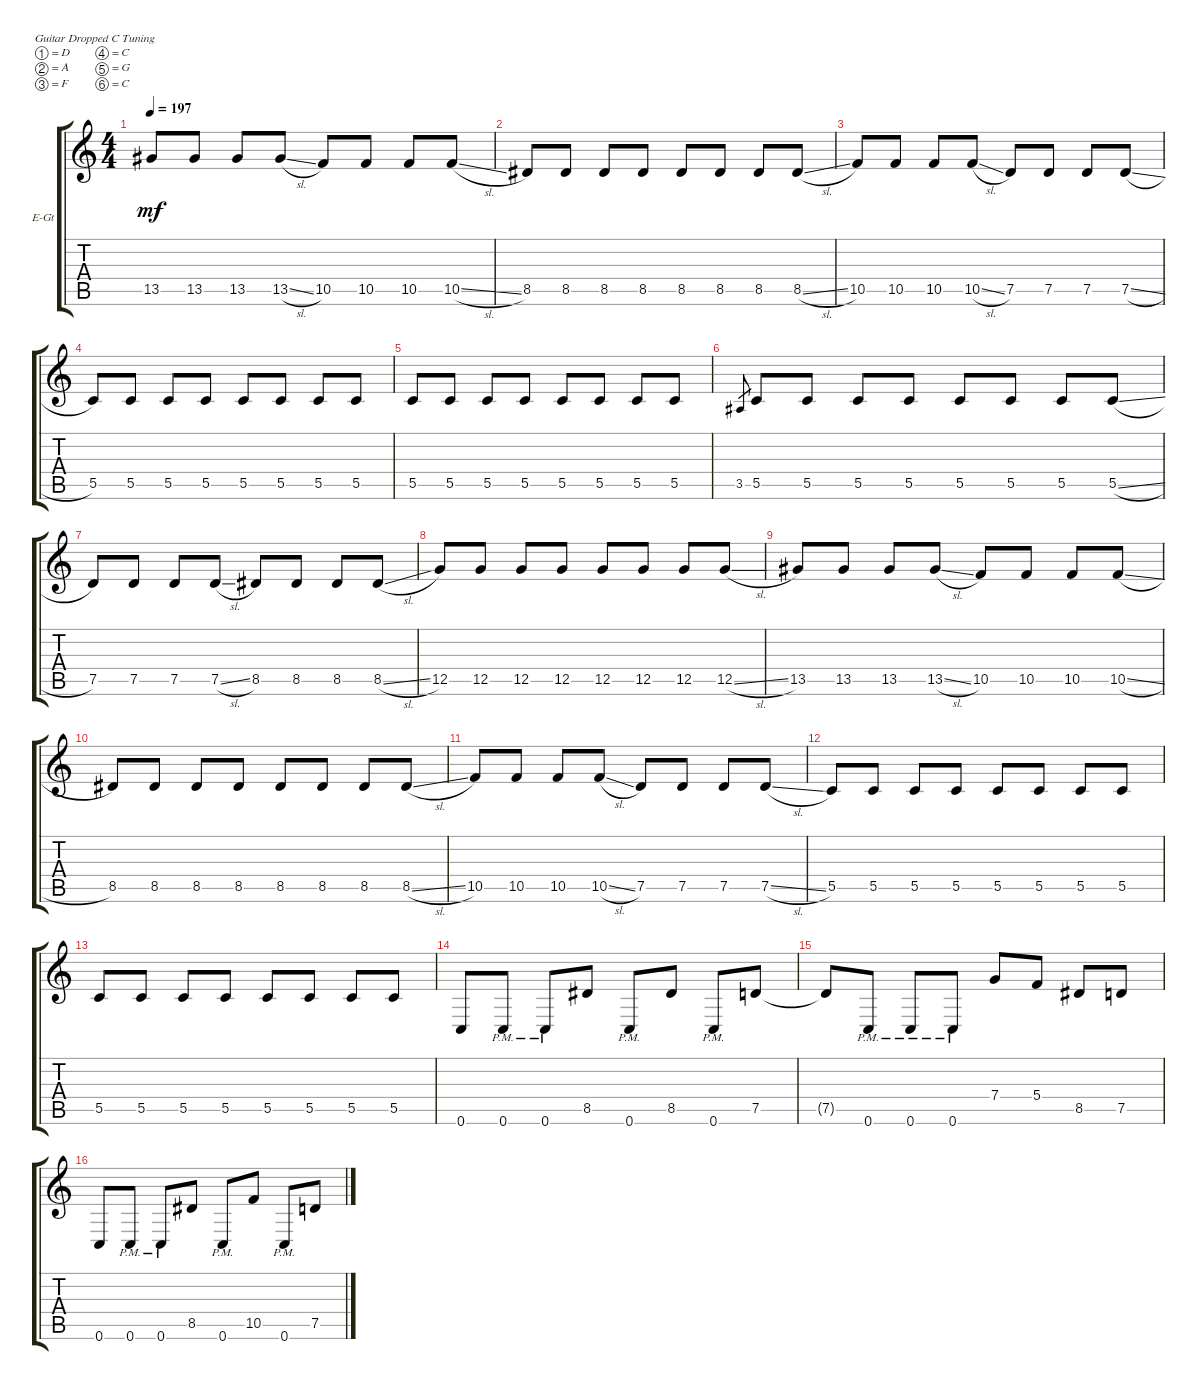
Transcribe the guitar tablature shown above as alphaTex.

\defaultSystemsLayout 4
\bracketExtendMode groupsimilarinstruments
\firstSystemTrackNameOrientation horizontal
\otherSystemsTrackNameOrientation horizontal
\track ("Marcelo" "E-Gt") {instrument distortionguitar}
\staff {score tabs}
\tuning (D4 A3 F3 C3 G2 C2)
\ts (4 4)
\tempo 197
\clef g2
\ks c
13.5.8{dy mf} 13.5.8 13.5.8 13.5{sl}.8 10.5.8 10.5.8 10.5.8 10.5{sl}.8 |
8.5.8 8.5.8 8.5.8 8.5.8 8.5.8 8.5.8 8.5.8 8.5{sl}.8 |
10.5.8 10.5.8 10.5.8 10.5{sl}.8 7.5.8 7.5.8 7.5.8 7.5{sl}.8 |
5.5.8 5.5.8 5.5.8 5.5.8 5.5.8 5.5.8 5.5.8 5.5.8 |
5.5.8 5.5.8 5.5.8 5.5.8 5.5.8 5.5.8 5.5.8 5.5.8 |
3.5.8{gr} 5.5.8 5.5.8 5.5.8 5.5.8 5.5.8 5.5.8 5.5.8 5.5{sl}.8 |
7.5.8 7.5.8 7.5.8 7.5{sl}.8 8.5.8 8.5.8 8.5.8 8.5{sl}.8 |
12.5.8 12.5.8 12.5.8 12.5.8 12.5.8 12.5.8 12.5.8 12.5{sl}.8 |
13.5.8 13.5.8 13.5.8 13.5{sl}.8 10.5.8 10.5.8 10.5.8 10.5{sl}.8 |
8.5.8 8.5.8 8.5.8 8.5.8 8.5.8 8.5.8 8.5.8 8.5{sl}.8 |
10.5.8 10.5.8 10.5.8 10.5{sl}.8 7.5.8 7.5.8 7.5.8 7.5{sl}.8 |
5.5.8 5.5.8 5.5.8 5.5.8 5.5.8 5.5.8 5.5.8 5.5.8 |
5.5.8 5.5.8 5.5.8 5.5.8 5.5.8 5.5.8 5.5.8 5.5.8 |
0.6.8 0.6{pm}.8 0.6{pm}.8 8.5.8 0.6{pm}.8 8.5.8 0.6{pm}.8 7.5.8 |
7.5{t}.8 0.6{pm}.8 0.6{pm}.8 0.6{pm}.8 7.4.8 5.4.8 8.5.8 7.5.8 |
0.6.8 0.6{pm}.8 0.6{pm}.8 8.5.8 0.6{pm}.8 10.5.8 0.6{pm}.8 7.5.8
